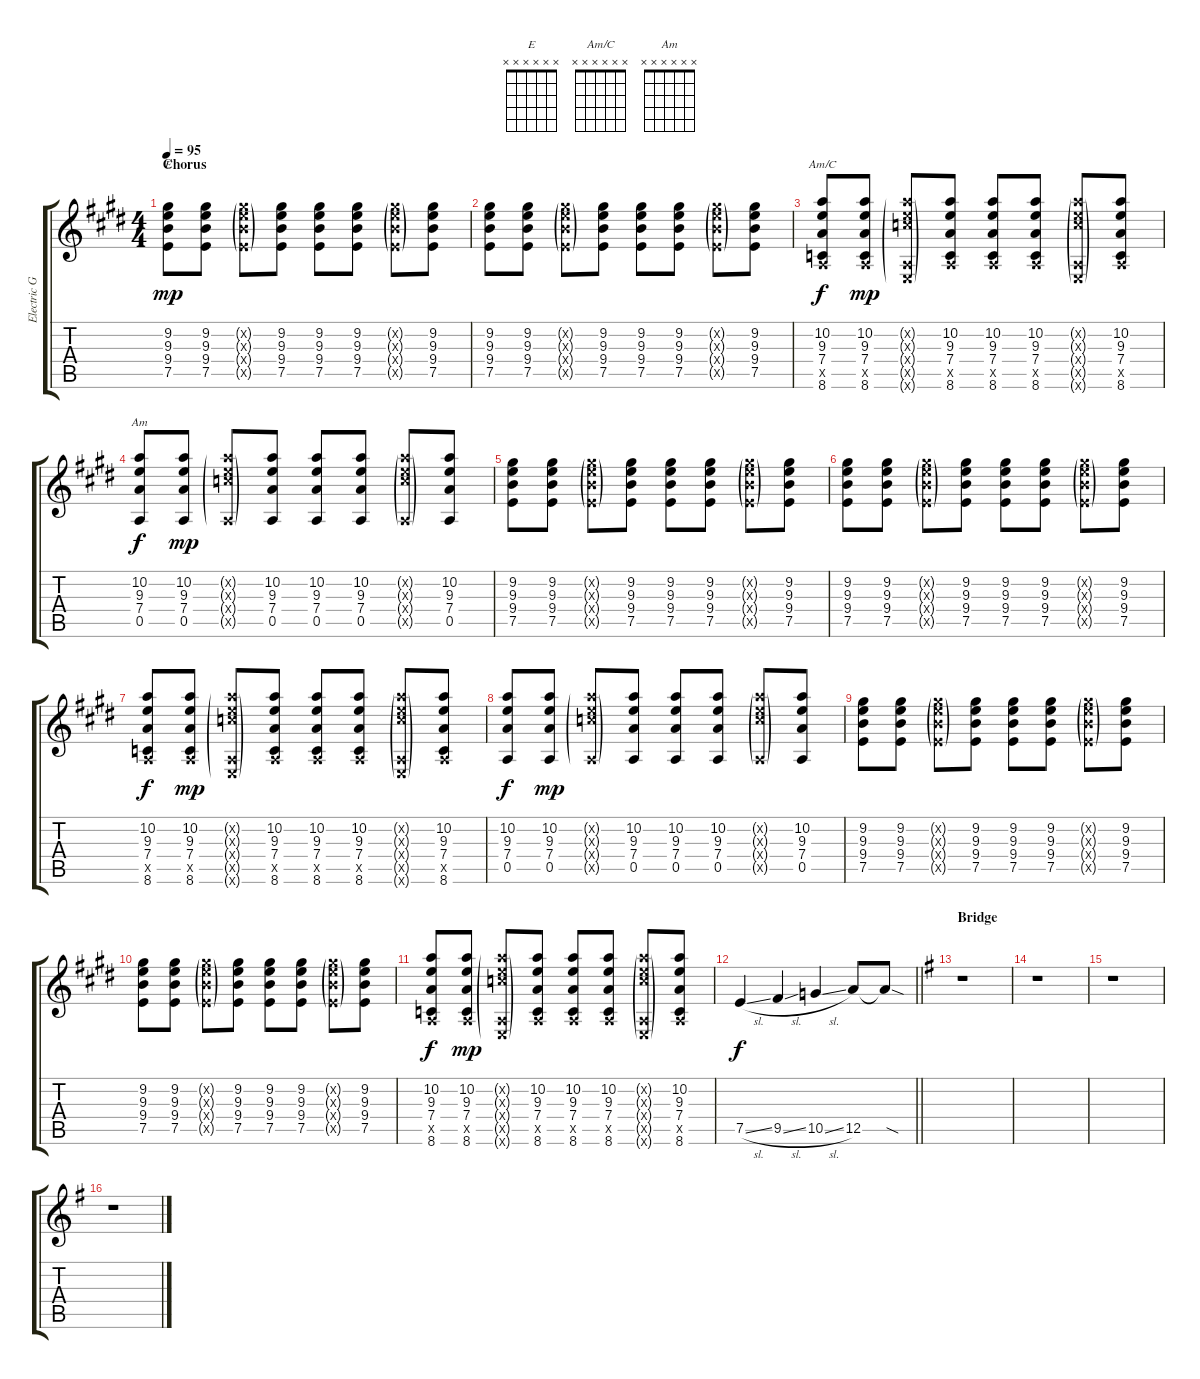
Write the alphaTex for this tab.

\track ("Electric Guitar" "Electric G") {instrument overdrivenguitar}
\staff {score tabs}
\tuning (E4 B3 G3 D3 A2 E2) {hide}
\chord ("E" x x x x x x)
\chord ("Am/C" x x x x x x)
\chord ("Am" x x x x x x)
\ts (4 4)
\section ("" "Chorus")
\tempo 95
\clef g2
\ks e
(9.2 9.3 9.4 7.5).8{ch "E" dy mp} (9.2 9.3 9.4 7.5).8 (9.2{g x} 9.3{g x} 9.4{g x} 7.5{g x}).8 (9.2 9.3 9.4 7.5).8 (9.2 9.3 9.4 7.5).8 (9.2 9.3 9.4 7.5).8 (9.2{g x} 9.3{g x} 9.4{g x} 7.5{g x}).8 (9.2 9.3 9.4 7.5).8 |
(9.2 9.3 9.4 7.5).8 (9.2 9.3 9.4 7.5).8 (9.2{g x} 9.3{g x} 9.4{g x} 7.5{g x}).8 (9.2 9.3 9.4 7.5).8 (9.2 9.3 9.4 7.5).8 (9.2 9.3 9.4 7.5).8 (9.2{g x} 9.3{g x} 9.4{g x} 7.5{g x}).8 (9.2 9.3 9.4 7.5).8 |
(10.2 9.3 7.4 0.5{x} 8.6).8{ch "Am/C" dy f} (10.2 9.3 7.4 0.5{x} 8.6).8{dy mp} (10.2{g x} 9.3{g x} 10.4{g x} 0.5{g x} 0.6{g x}).8 (10.2 9.3 7.4 0.5{x} 8.6).8 (10.2 9.3 7.4 0.5{x} 8.6).8 (10.2 9.3 7.4 0.5{x} 8.6).8 (10.2{g x} 9.3{g x} 10.4{g x} 0.5{g x} 0.6{g x}).8 (10.2 9.3 7.4 0.5{x} 8.6).8 |
(10.2 9.3 7.4 0.5).8{ch "Am" dy f} (10.2 9.3 7.4 0.5).8{dy mp} (10.2{g x} 9.3{g x} 10.4{g x} 0.5{g x}).8 (10.2 9.3 7.4 0.5).8 (10.2 9.3 7.4 0.5).8 (10.2 9.3 7.4 0.5).8 (10.2{g x} 9.3{g x} 10.4{g x} 0.5{g x}).8 (10.2 9.3 7.4 0.5).8 |
(9.2 9.3 9.4 7.5).8 (9.2 9.3 9.4 7.5).8 (9.2{g x} 9.3{g x} 9.4{g x} 7.5{g x}).8 (9.2 9.3 9.4 7.5).8 (9.2 9.3 9.4 7.5).8 (9.2 9.3 9.4 7.5).8 (9.2{g x} 9.3{g x} 9.4{g x} 7.5{g x}).8 (9.2 9.3 9.4 7.5).8 |
(9.2 9.3 9.4 7.5).8 (9.2 9.3 9.4 7.5).8 (9.2{g x} 9.3{g x} 9.4{g x} 7.5{g x}).8 (9.2 9.3 9.4 7.5).8 (9.2 9.3 9.4 7.5).8 (9.2 9.3 9.4 7.5).8 (9.2{g x} 9.3{g x} 9.4{g x} 7.5{g x}).8 (9.2 9.3 9.4 7.5).8 |
(10.2 9.3 7.4 0.5{x} 8.6).8{dy f} (10.2 9.3 7.4 0.5{x} 8.6).8{dy mp} (10.2{g x} 9.3{g x} 10.4{g x} 0.5{g x} 0.6{g x}).8 (10.2 9.3 7.4 0.5{x} 8.6).8 (10.2 9.3 7.4 0.5{x} 8.6).8 (10.2 9.3 7.4 0.5{x} 8.6).8 (10.2{g x} 9.3{g x} 10.4{g x} 0.5{g x} 0.6{g x}).8 (10.2 9.3 7.4 0.5{x} 8.6).8 |
(10.2 9.3 7.4 0.5).8{dy f} (10.2 9.3 7.4 0.5).8{dy mp} (10.2{g x} 9.3{g x} 10.4{g x} 0.5{g x}).8 (10.2 9.3 7.4 0.5).8 (10.2 9.3 7.4 0.5).8 (10.2 9.3 7.4 0.5).8 (10.2{g x} 9.3{g x} 10.4{g x} 0.5{g x}).8 (10.2 9.3 7.4 0.5).8 |
(9.2 9.3 9.4 7.5).8 (9.2 9.3 9.4 7.5).8 (9.2{g x} 9.3{g x} 9.4{g x} 7.5{g x}).8 (9.2 9.3 9.4 7.5).8 (9.2 9.3 9.4 7.5).8 (9.2 9.3 9.4 7.5).8 (9.2{g x} 9.3{g x} 9.4{g x} 7.5{g x}).8 (9.2 9.3 9.4 7.5).8 |
(9.2 9.3 9.4 7.5).8 (9.2 9.3 9.4 7.5).8 (9.2{g x} 9.3{g x} 9.4{g x} 7.5{g x}).8 (9.2 9.3 9.4 7.5).8 (9.2 9.3 9.4 7.5).8 (9.2 9.3 9.4 7.5).8 (9.2{g x} 9.3{g x} 9.4{g x} 7.5{g x}).8 (9.2 9.3 9.4 7.5).8 |
(10.2 9.3 7.4 0.5{x} 8.6).8{dy f} (10.2 9.3 7.4 0.5{x} 8.6).8{dy mp} (10.2{g x} 9.3{g x} 10.4{g x} 0.5{g x} 0.6{g x}).8 (10.2 9.3 7.4 0.5{x} 8.6).8 (10.2 9.3 7.4 0.5{x} 8.6).8 (10.2 9.3 7.4 0.5{x} 8.6).8 (10.2{g x} 9.3{g x} 10.4{g x} 0.5{g x} 0.6{g x}).8 (10.2 9.3 7.4 0.5{x} 8.6).8 |
\barLineRight lightlight
7.5{sl}.4{dy f} 9.5{sl}.4 10.5{sl}.4 12.5.8 12.5{sod t}.8 |
\section ("" "Bridge")
\ks eminor
r.1 |
r.1 |
r.1 |
r.1
